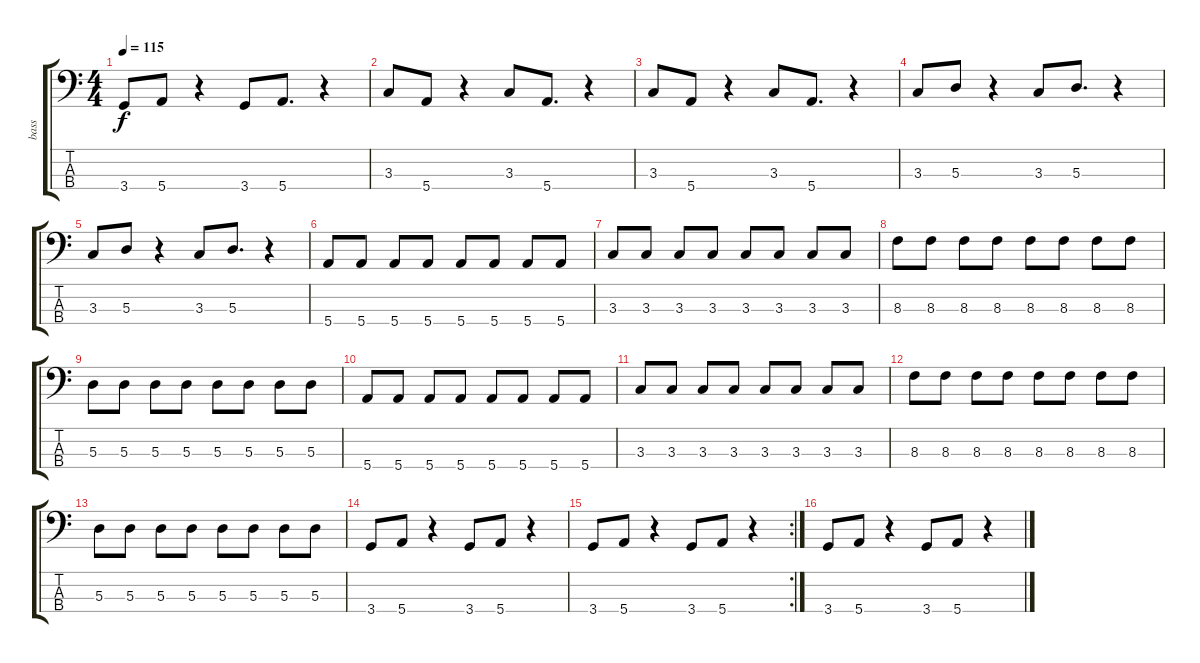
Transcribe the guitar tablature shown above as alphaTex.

\track ("bass" "bass") {instrument distortionguitar}
\staff {score tabs}
\tuning (G2 D2 A1 E1) {hide}
\ts (4 4)
\tempo 115
\clef f4
\ks c
3.4.8{dy f} 5.4.8 r.4 3.4.8 5.4.8{d} r.4 |
3.3.8 5.4.8 r.4 3.3.8 5.4.8{d} r.4 |
3.3.8 5.4.8 r.4 3.3.8 5.4.8{d} r.4 |
3.3.8 5.3.8 r.4 3.3.8 5.3.8{d} r.4 |
3.3.8 5.3.8 r.4 3.3.8 5.3.8{d} r.4 |
5.4.8 5.4.8 5.4.8 5.4.8 5.4.8 5.4.8 5.4.8 5.4.8 |
3.3.8 3.3.8 3.3.8 3.3.8 3.3.8 3.3.8 3.3.8 3.3.8 |
8.3.8 8.3.8 8.3.8 8.3.8 8.3.8 8.3.8 8.3.8 8.3.8 |
5.3.8 5.3.8 5.3.8 5.3.8 5.3.8 5.3.8 5.3.8 5.3.8 |
5.4.8 5.4.8 5.4.8 5.4.8 5.4.8 5.4.8 5.4.8 5.4.8 |
3.3.8 3.3.8 3.3.8 3.3.8 3.3.8 3.3.8 3.3.8 3.3.8 |
8.3.8 8.3.8 8.3.8 8.3.8 8.3.8 8.3.8 8.3.8 8.3.8 |
5.3.8 5.3.8 5.3.8 5.3.8 5.3.8 5.3.8 5.3.8 5.3.8 |
3.4.8 5.4.8 r.4 3.4.8 5.4.8 r.4 |
\rc 2
3.4.8 5.4.8 r.4 3.4.8 5.4.8 r.4 |
3.4.8 5.4.8 r.4 3.4.8 5.4.8 r.4
